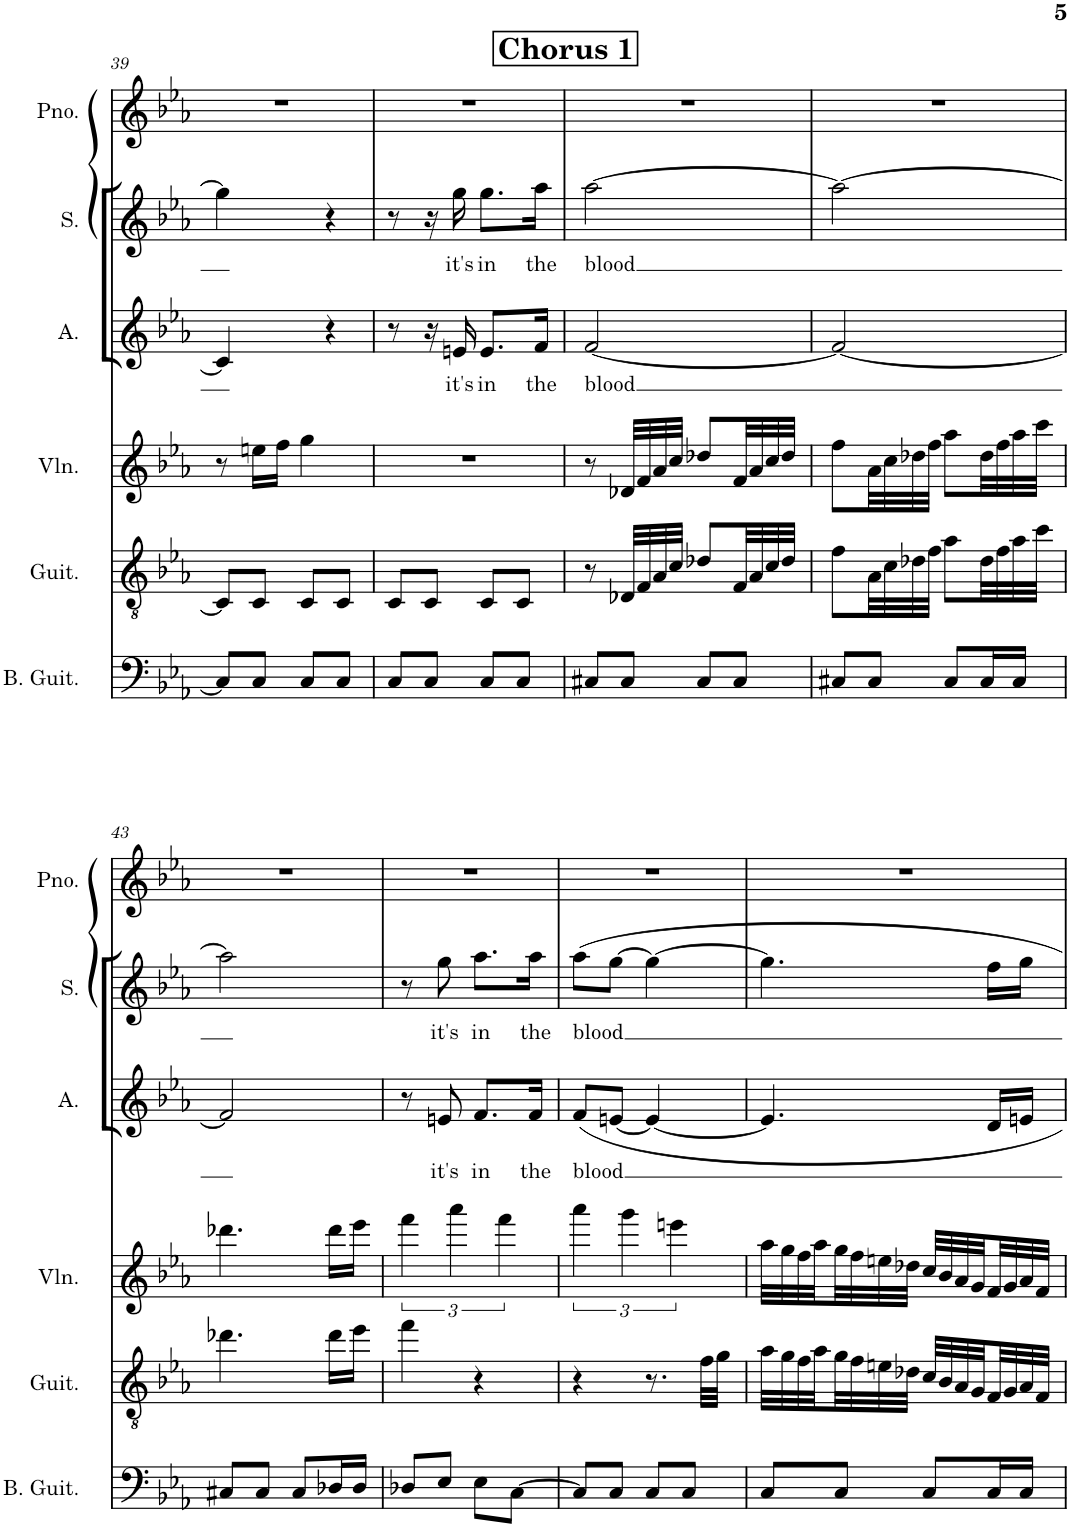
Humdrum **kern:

**kern	**kern	**kern	**kern	**text	**kern	**text	**kern
*part6	*part5	*part4	*part3	*part3	*part2	*part2	*part1
*staff6	*staff5	*staff4	*staff3	*staff3	*staff2	*staff2	*staff1
*I"Bass Guitar	*I"Classical Guitar	*I"Violin	*I"Alto	*	*I"Soprano	*	*I"Piano
*I'B. Guit.	*I'Guit.	*I'Vln.	*I'A.	*	*I'S.	*	*I'Pno.
!!LO:PB:g=z
*clefF4	*clefGv2	*clefG2	*clefG2	*	*clefG2	*	*clefG2
*Trd7c12	*	*	*	*	*	*	*
*k[b-e-a-]	*k[b-e-a-]	*k[b-e-a-]	*k[b-e-a-]	*	*k[b-e-a-]	*	*k[b-e-a-]
*M2/4	*M2/4	*M2/4	*M2/4	*	*M2/4	*	*M2/4
=39	=39	=39	=39	=39	=39	=39	=39
8C/L]	8C/L]	8r	4c/]	.	4gg\]	.	2r
8C/J	8C/J	16een\LL	.	.	.	.	.
.	.	16ff\JJ	.	.	.	.	.
8C/L	8C/L	4gg\	4r	.	4r	.	.
8C/J	8C/J	.	.	.	.	.	.
=40	=40	=40	=40	=40	=40	=40	=40
8C/L	8C/L	2r	8r	.	8r	.	2r
8C/J	8C/J	.	16r	.	16r	.	.
!	!	!	!	!LO:LY:b	!	!LO:LY:b	!
.	.	.	16en/	it's	16gg\	it's	.
!	!	!	!	!LO:LY:b	!	!LO:LY:b	!
8C/L	8C/L	.	8.e/L	in	8.gg\L	in	.
8C/J	8C/J	.	.	.	.	.	.
!	!	!	!	!LO:LY:b	!	!LO:LY:b	!
.	.	.	16f/Jk	the	16aa-\Jk	the	.
!!LO:REH:place=s1:a:B:cj:fs=14:t=Chorus 1
=41	=41	=41	=41	=41	=41	=41	=41
!	!	!	!	!LO:LY:b	!	!LO:LY:b	!
8C#X/L	8r	8r	[2f/	blood	[2aa-\	blood	2r
8C#/J	32D-X/LLL	32d-X/LLL	.	.	.	.	.
.	32F/	32f/	.	.	.	.	.
.	32A-/	32a-/	.	.	.	.	.
.	32c/JJJ	32cc/JJJ	.	.	.	.	.
8C#/L	8d-X/L	8dd-X/L	.	.	.	.	.
8C#/J	32F/LL	32f/LL	.	.	.	.	.
.	32A-/	32a-/	.	.	.	.	.
.	32c/	32cc/	.	.	.	.	.
.	32d-/JJJ	32dd-/JJJ	.	.	.	.	.
=42	=42	=42	=42	=42	=42	=42	=42
8C#X/L	8f\L	8ff\L	2f/_	.	2aa-\_	.	2r
8C#/J	32A-\LL	32a-\LL	.	.	.	.	.
.	32c\	32cc\	.	.	.	.	.
.	32d-X\	32dd-X\	.	.	.	.	.
.	32f\JJJ	32ff\JJJ	.	.	.	.	.
8C#/L	8a-\L	8aa-\L	.	.	.	.	.
16C#/L	32d-\LL	32dd-\LL	.	.	.	.	.
.	32f\	32ff\	.	.	.	.	.
16C#/JJ	32a-\	32aa-\	.	.	.	.	.
.	32cc\JJJ	32ccc\JJJ	.	.	.	.	.
!!LO:LB:g=z
=43	=43	=43	=43	=43	=43	=43	=43
8C#X/L	4.dd-X\	4.ddd-X\	2f/]	.	2aa-\]	.	2r
8C#/J	.	.	.	.	.	.	.
8C#/L	.	.	.	.	.	.	.
16D-X/L	16dd-\LL	16ddd-\LL	.	.	.	.	.
16D-/JJ	16ee-\JJ	16eee-\JJ	.	.	.	.	.
=44	=44	=44	=44	=44	=44	=44	=44
8D-X/L	4ff\	6fff\	8r	.	8r	.	2r
!	!	!	!	!LO:LY:b	!	!LO:LY:b	!
8E-/J	.	.	8en/	it's	8gg\	it's	.
.	.	6aaa-\	.	.	.	.	.
!	!	!	!	!LO:LY:b	!	!LO:LY:b	!
8E-\L	4r	.	8.f/L	in	8.aa-\L	in	.
.	.	6fff\	.	.	.	.	.
[8C\J	.	.	.	.	.	.	.
!	!	!	!	!LO:LY:b	!	!LO:LY:b	!
.	.	.	16f/Jk	the	16aa-\Jk	the	.
=45	=45	=45	=45	=45	=45	=45	=45
!	!	!	!	!LO:LY:b	!	!LO:LY:b	!
8C/L]	4r	6aaa-\	8f/L	blood	8aa-\L	blood	2r
8C/J	.	.	[8en/J	.	[8gg\J	.	.
.	.	6ggg\	.	.	.	.	.
8C/L	8.r	.	4e/_	.	4gg\_	.	.
.	.	6eeen\	.	.	.	.	.
8C/J	.	.	.	.	.	.	.
.	32f\LLL	.	.	.	.	.	.
.	32g\JJJ	.	.	.	.	.	.
=46	=46	=46	=46	=46	=46	=46	=46
8C/L	32a-\LLL	32aa-\LLL	4.e/]	.	4.gg\]	.	2r
.	32g\	32gg\	.	.	.	.	.
.	32f\	32ff\	.	.	.	.	.
.	32a-\	32aa-\	.	.	.	.	.
8C/J	32g\	32gg\	.	.	.	.	.
.	32f\	32ff\	.	.	.	.	.
.	32en\	32een\	.	.	.	.	.
.	32d-X\JJJ	32dd-X\JJJ	.	.	.	.	.
8C/L	32c/LLL	32cc/LLL	.	.	.	.	.
.	32B-/	32b-/	.	.	.	.	.
.	32A-/	32a-/	.	.	.	.	.
.	32G/	32g/	.	.	.	.	.
16C/L	32F/	32f/	16d/LL	.	16ff\LL	.	.
.	32G/	32g/	.	.	.	.	.
16C/JJ	32A-/	32a-/	16en/JJ	.	16gg\JJ	.	.
.	32F/JJJ	32f/JJJ	.	.	.	.	.
=	=	=	=	=	=	=	=
*-	*-	*-	*-	*-	*-	*-	*-
